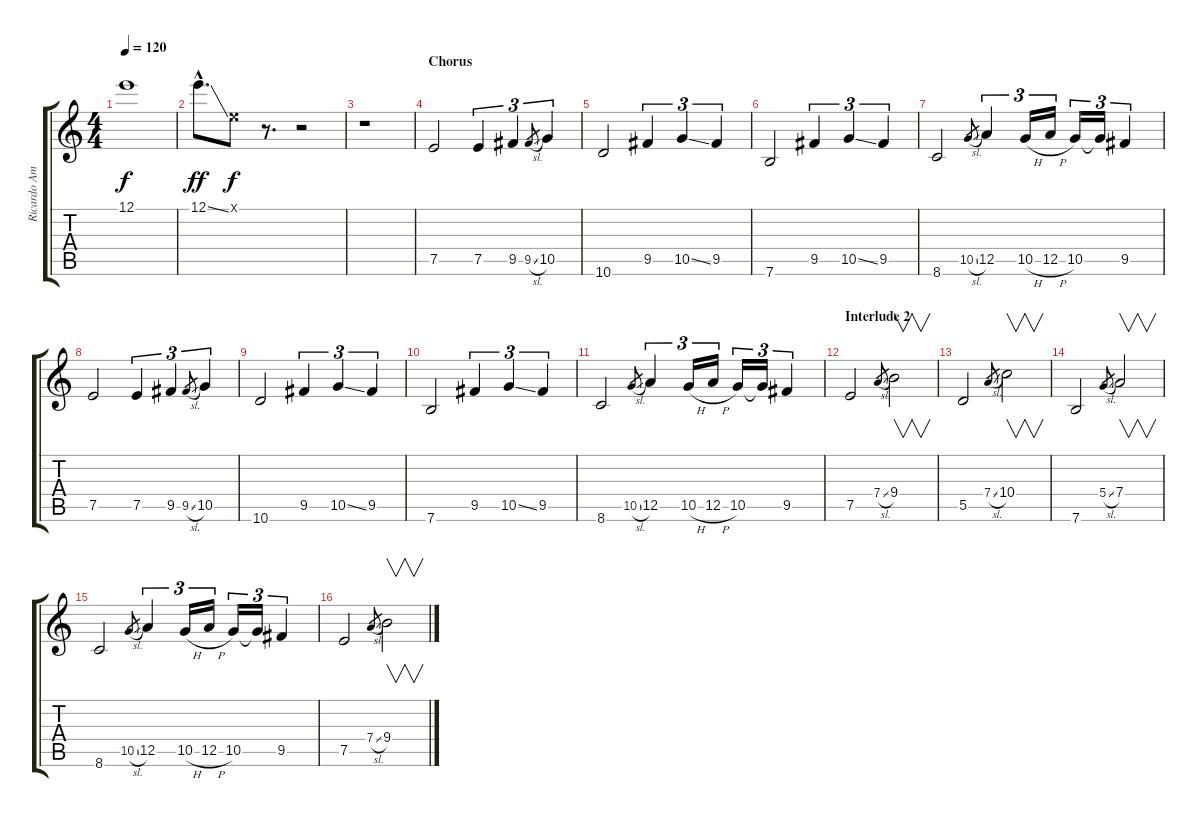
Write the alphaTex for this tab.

\track ("Ricardo Amorim (Electric Guitar 1) " "Ricardo Am") {instrument distortionguitar}
\staff {score tabs}
\tuning (E4 B3 G3 D3 A2 E2) {hide}
\ts (4 4)
\tempo 120
\clef g2
\ks c
12.1{t}.1{dy f} |
12.1{ss hac}.8{d dy ff} 0.1{x}.8{dy f} r.8{d} r.2 |
r.1 |
\section ("" "Chorus")
7.5.2{volume 15} 7.5.4{tu (3 2)} 9.5.4{tu (3 2)} 9.5{sl}.8{gr} 10.5.4{tu (3 2)} |
10.6.2 9.5.4{tu (3 2)} 10.5{ss}.4{tu (3 2)} 9.5.4{tu (3 2)} |
7.6.2 9.5.4{tu (3 2)} 10.5{ss}.4{tu (3 2)} 9.5.4{tu (3 2)} |
8.6.2 10.5{sl}.8{gr} 12.5.4{tu (3 2)} 10.5{h}.16{tu (3 2)} 12.5{h}.16{tu (3 2)} 10.5.16{tu (3 2)} 10.5{t}.16{tu (3 2)} 9.5.4{tu (3 2)} |
7.5.2 7.5.4{tu (3 2)} 9.5.4{tu (3 2)} 9.5{sl}.8{gr} 10.5.4{tu (3 2)} |
10.6.2 9.5.4{tu (3 2)} 10.5{ss}.4{tu (3 2)} 9.5.4{tu (3 2)} |
7.6.2 9.5.4{tu (3 2)} 10.5{ss}.4{tu (3 2)} 9.5.4{tu (3 2)} |
8.6.2 10.5{sl}.8{gr} 12.5.4{tu (3 2)} 10.5{h}.16{tu (3 2)} 12.5{h}.16{tu (3 2)} 10.5.16{tu (3 2)} 10.5{t}.16{tu (3 2)} 9.5.4{tu (3 2)} |
\section ("" "Interlude 2")
7.5.2{volume 16} 7.4{sl}.8{gr} 9.4.2{v} |
5.5.2 7.4{sl}.8{gr} 10.4.2{v} |
7.6.2 5.4{sl}.8{gr} 7.4.2{v} |
8.6.2 10.5{sl}.8{gr} 12.5.4{tu (3 2)} 10.5{h}.16{tu (3 2)} 12.5{h}.16{tu (3 2)} 10.5.16{tu (3 2)} 10.5{t}.16{tu (3 2)} 9.5.4{tu (3 2)} |
7.5.2 7.4{sl}.8{gr} 9.4.2{v}
